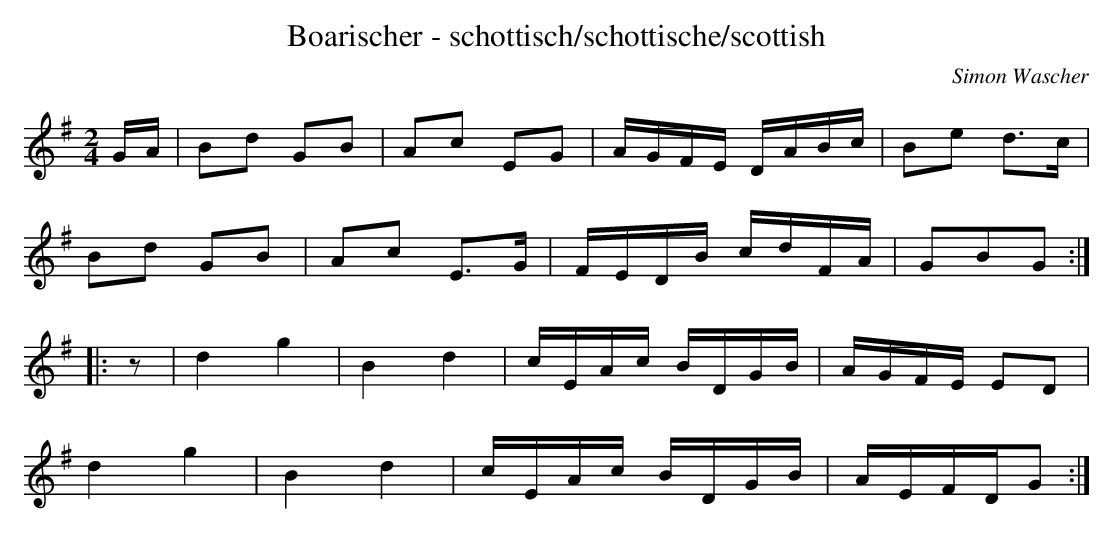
X:1
T:Boarischer - schottisch/schottische/scottish
C:Simon Wascher
M:2/4
L:1/16
K:G
GA|B2d2 G2B2|A2c2 E2G2|AGFE DABc|B2e2 d3c|
B2d2 G2B2|A2c2 E3G|FEDB cdFA|G2B2G2:|
|:z2|d4g4|B4d4|cEAc BDGB|AGFE E2D2|
d4g4|B4d4|cEAc BDGB|AEFDG2:|
